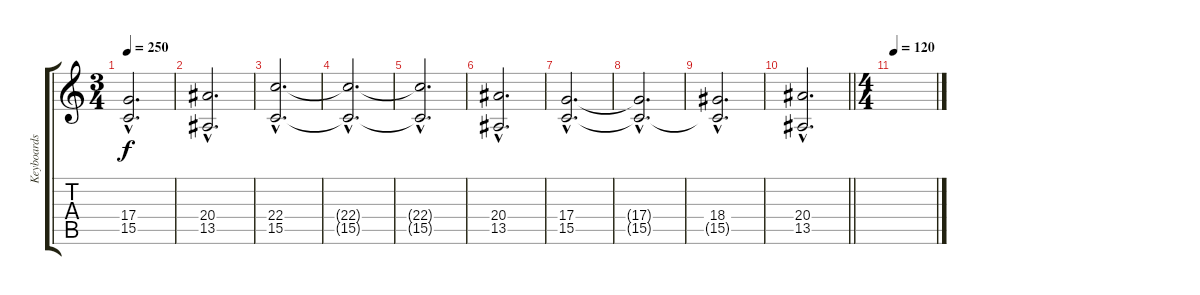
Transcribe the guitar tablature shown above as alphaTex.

\track ("Keyboards 1" "Keyboards ") {instrument stringensemble1}
\staff {score tabs}
\tuning (E4 B3 G3 D3 A2 E2) {hide}
\ts (3 4)
\tempo 250
\clef g2
\ks c
(17.4{hac t} 15.5{hac t}).2{d dy f} |
(20.4{hac} 13.5{hac}).2{d} |
(22.4{hac} 15.5{hac}).2{d} |
(22.4{hac t} 15.5{hac t}).2{d} |
(22.4{hac t} 15.5{hac t}).2{d} |
(20.4{hac} 13.5{hac}).2{d} |
(17.4{hac} 15.5{hac}).2{d} |
(17.4{hac t} 15.5{hac t}).2{d} |
(18.4{hac} 15.5{hac t}).2{d} |
\barLineRight lightlight
(20.4{hac} 13.5{hac}).2{d} |
\ts (4 4)
\tempo 120
